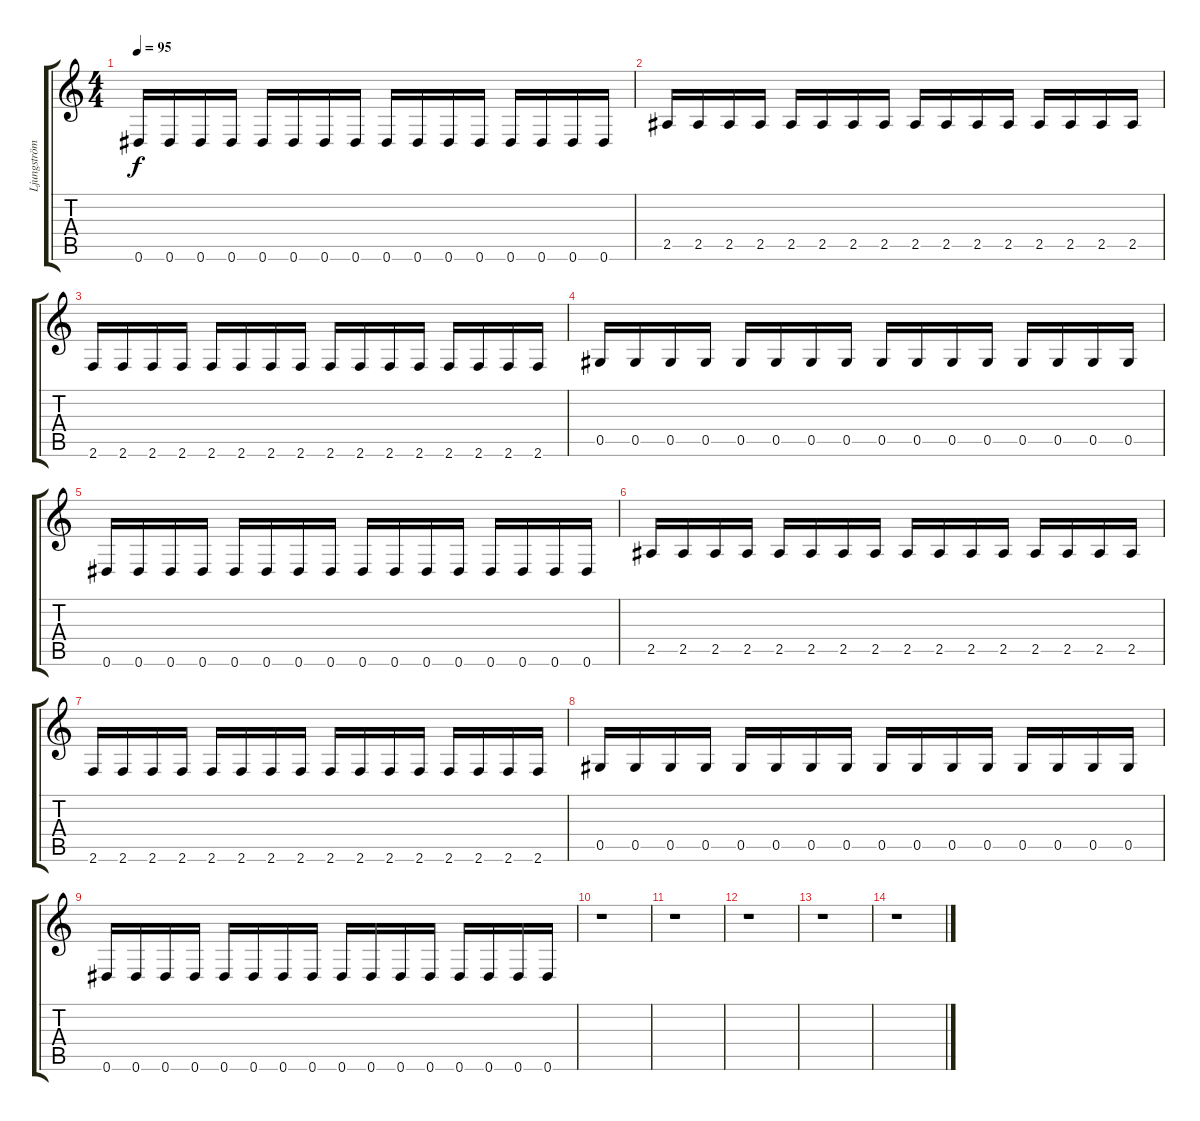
\track ("Ljungström" "Ljungström") {instrument distortionguitar}
\staff {score tabs}
\tuning (Eb4 Bb3 Gb3 Db3 Ab2 Eb2) {hide}
\ts (4 4)
\tempo 95
\clef g2
\ks c
0.6.16{dy f} 0.6.16 0.6.16 0.6.16 0.6.16 0.6.16 0.6.16 0.6.16 0.6.16 0.6.16 0.6.16 0.6.16 0.6.16 0.6.16 0.6.16 0.6.16 |
2.5.16 2.5.16 2.5.16 2.5.16 2.5.16 2.5.16 2.5.16 2.5.16 2.5.16 2.5.16 2.5.16 2.5.16 2.5.16 2.5.16 2.5.16 2.5.16 |
2.6.16 2.6.16 2.6.16 2.6.16 2.6.16 2.6.16 2.6.16 2.6.16 2.6.16 2.6.16 2.6.16 2.6.16 2.6.16 2.6.16 2.6.16 2.6.16 |
0.5.16 0.5.16 0.5.16 0.5.16 0.5.16 0.5.16 0.5.16 0.5.16 0.5.16 0.5.16 0.5.16 0.5.16 0.5.16 0.5.16 0.5.16 0.5.16 |
0.6.16 0.6.16 0.6.16 0.6.16 0.6.16 0.6.16 0.6.16 0.6.16 0.6.16 0.6.16 0.6.16 0.6.16 0.6.16 0.6.16 0.6.16 0.6.16 |
2.5.16{volume 12} 2.5.16 2.5.16 2.5.16 2.5.16 2.5.16 2.5.16 2.5.16 2.5.16{volume 11} 2.5.16 2.5.16 2.5.16 2.5.16 2.5.16 2.5.16 2.5.16 |
2.6.16{volume 10} 2.6.16 2.6.16 2.6.16 2.6.16 2.6.16 2.6.16 2.6.16 2.6.16{volume 9} 2.6.16 2.6.16 2.6.16 2.6.16 2.6.16 2.6.16 2.6.16 |
0.5.16{volume 8} 0.5.16 0.5.16 0.5.16 0.5.16{volume 7} 0.5.16 0.5.16 0.5.16 0.5.16{volume 6} 0.5.16 0.5.16 0.5.16 0.5.16{volume 5} 0.5.16 0.5.16 0.5.16 |
0.6.16{volume 4} 0.6.16 0.6.16 0.6.16 0.6.16{volume 3} 0.6.16 0.6.16 0.6.16 0.6.16{volume 2} 0.6.16 0.6.16 0.6.16 0.6.16{volume 1} 0.6.16 0.6.16 0.6.16 |
r.1 |
r.1 |
r.1 |
r.1 |
r.1
